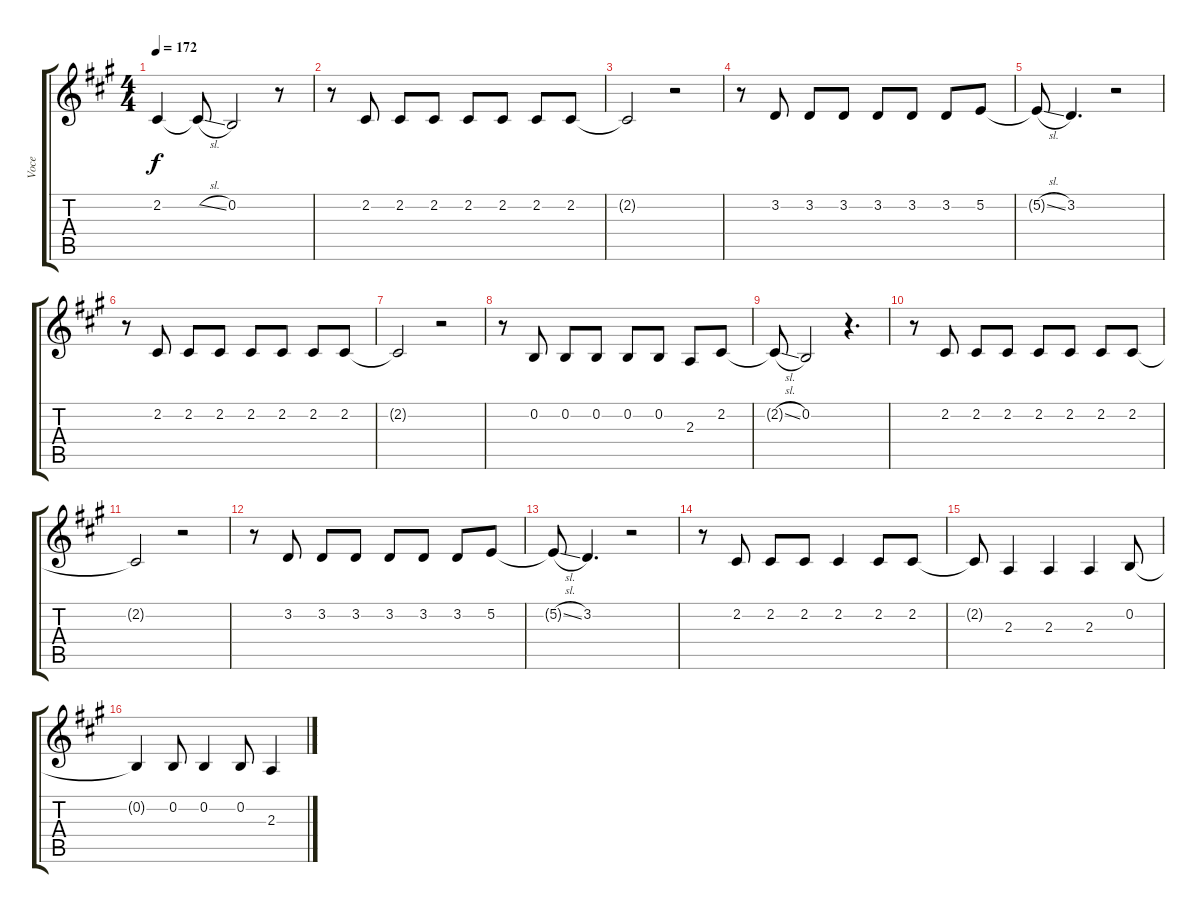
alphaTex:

\track ("Voce" "Voce") {instrument clarinet}
\staff {score tabs}
\tuning (E4 B3 G3 D3 A2 E2) {hide}
\ts (4 4)
\tempo 172
\clef g2
\ks a
2.2.4{dy f} 2.2{sl t}.8 0.2.2 r.8 |
r.8 2.2.8 2.2.8 2.2.8 2.2.8 2.2.8 2.2.8 2.2.8 |
2.2{t}.2 r.2 |
r.8 3.2.8 3.2.8 3.2.8 3.2.8 3.2.8 3.2.8 5.2.8 |
5.2{sl t}.8 3.2.4{d} r.2 |
r.8 2.2.8 2.2.8 2.2.8 2.2.8 2.2.8 2.2.8 2.2.8 |
2.2{t}.2 r.2 |
r.8 0.2.8 0.2.8 0.2.8 0.2.8 0.2.8 2.3.8 2.2.8 |
2.2{sl t}.8 0.2.2 r.4{d} |
r.8 2.2.8 2.2.8 2.2.8 2.2.8 2.2.8 2.2.8 2.2.8 |
2.2{t}.2 r.2 |
r.8 3.2.8 3.2.8 3.2.8 3.2.8 3.2.8 3.2.8 5.2.8 |
5.2{sl t}.8 3.2.4{d} r.2 |
r.8 2.2.8 2.2.8 2.2.8 2.2.4 2.2.8 2.2.8 |
2.2{t}.8 2.3.4 2.3.4 2.3.4 0.2.8 |
0.2{t}.4 0.2.8 0.2.4 0.2.8 2.3.4
